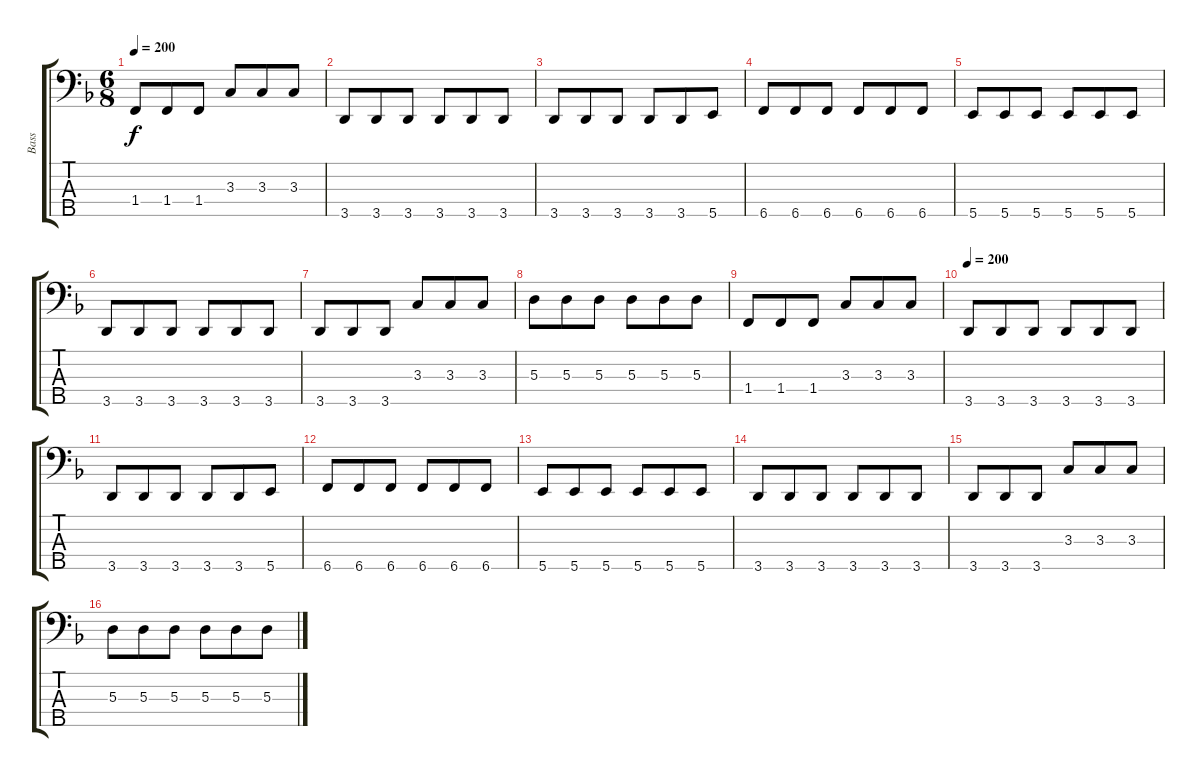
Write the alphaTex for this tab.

\track ("Bass" "Bass") {instrument electricbassfinger}
\staff {score tabs}
\tuning (G2 D2 A1 E1 B0) {hide}
\ts (6 8)
\tempo 200
\clef f4
\ks dminor
1.4.8{dy f} 1.4.8 1.4.8 3.3.8 3.3.8 3.3.8 |
3.5.8 3.5.8 3.5.8 3.5.8 3.5.8 3.5.8 |
3.5.8 3.5.8 3.5.8 3.5.8 3.5.8 5.5.8 |
6.5.8 6.5.8 6.5.8 6.5.8 6.5.8 6.5.8 |
5.5.8 5.5.8 5.5.8 5.5.8 5.5.8 5.5.8 |
3.5.8 3.5.8 3.5.8 3.5.8 3.5.8 3.5.8 |
3.5.8 3.5.8 3.5.8 3.3.8 3.3.8 3.3.8 |
5.3.8 5.3.8 5.3.8 5.3.8 5.3.8 5.3.8 |
1.4.8 1.4.8 1.4.8 3.3.8 3.3.8 3.3.8 |
\tempo 200
3.5.8 3.5.8 3.5.8 3.5.8 3.5.8 3.5.8 |
3.5.8 3.5.8 3.5.8 3.5.8 3.5.8 5.5.8 |
6.5.8 6.5.8 6.5.8 6.5.8 6.5.8 6.5.8 |
5.5.8 5.5.8 5.5.8 5.5.8 5.5.8 5.5.8 |
3.5.8 3.5.8 3.5.8 3.5.8 3.5.8 3.5.8 |
3.5.8 3.5.8 3.5.8 3.3.8 3.3.8 3.3.8 |
5.3.8 5.3.8 5.3.8 5.3.8 5.3.8 5.3.8
